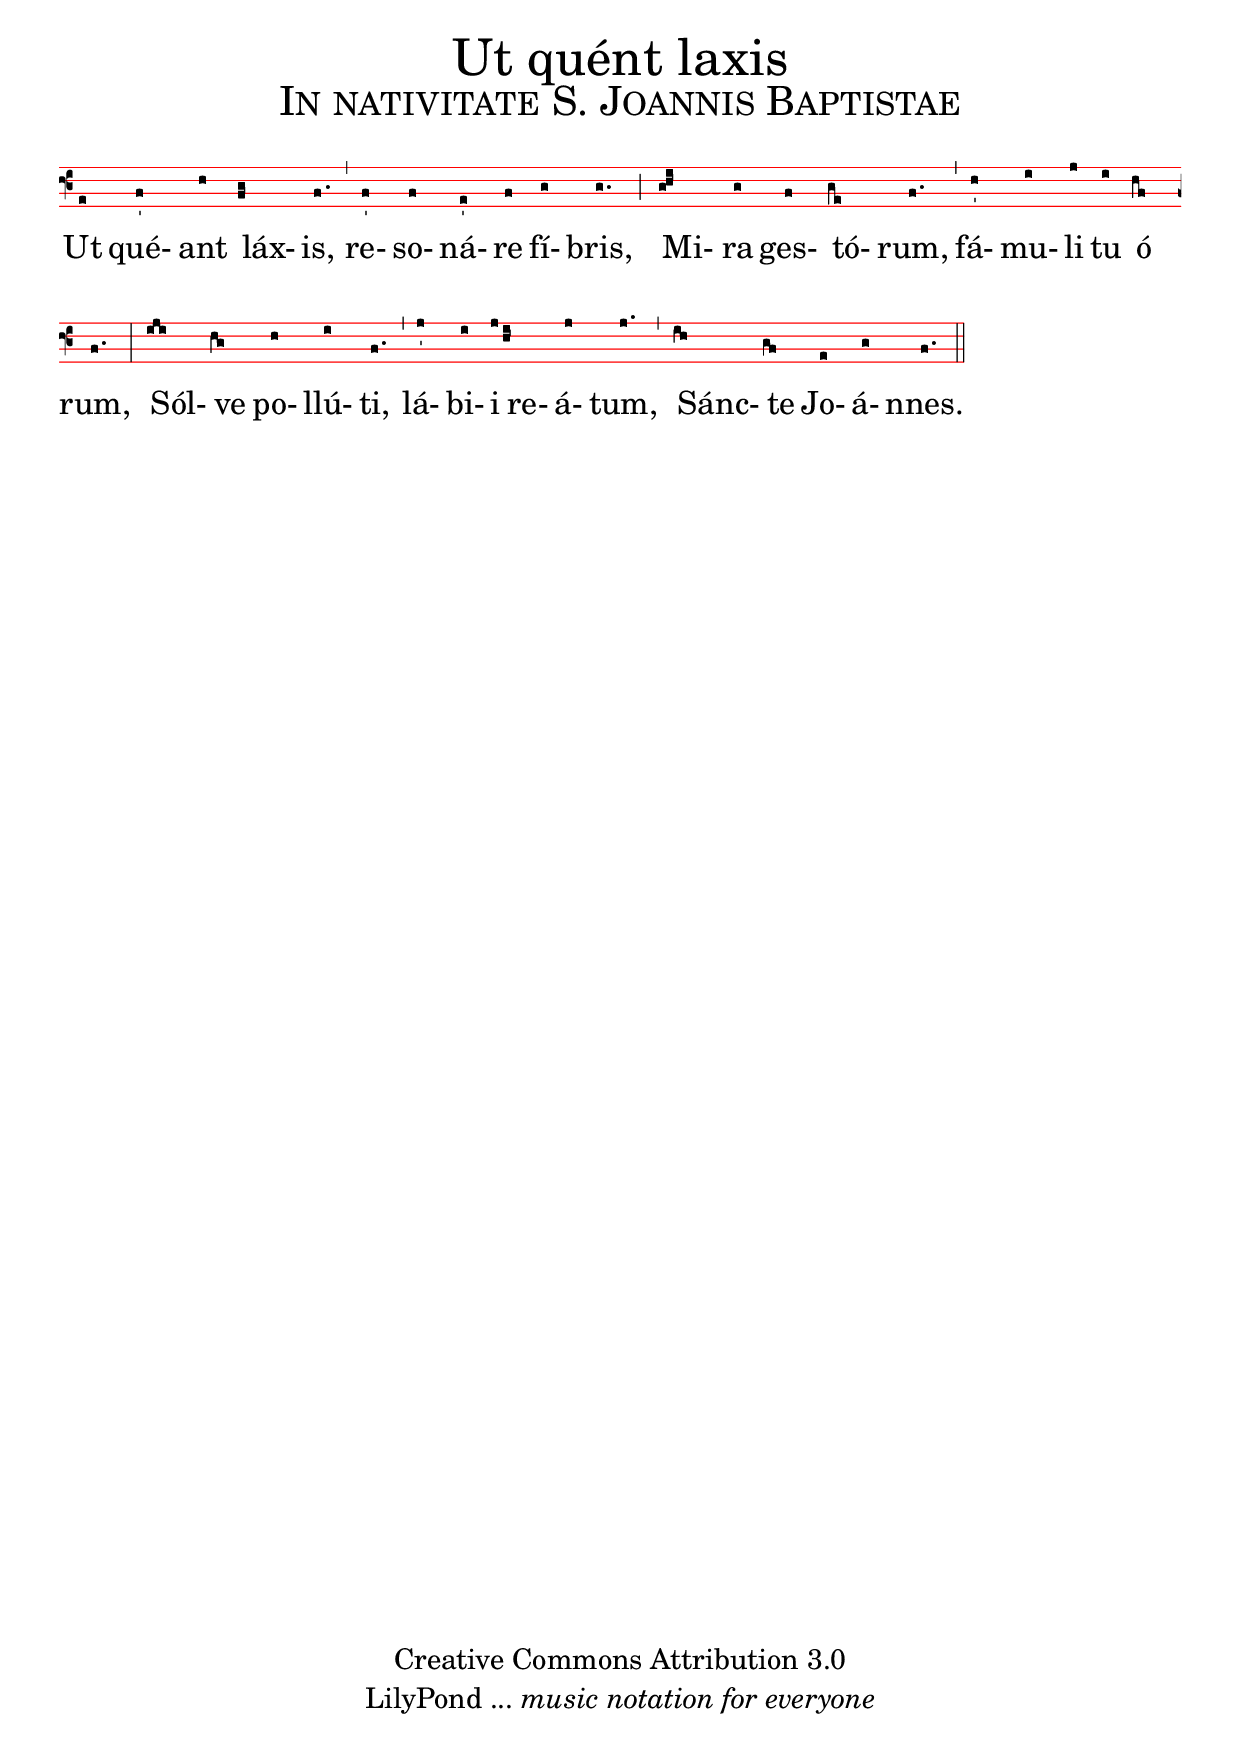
% ****************************************************************
%	Ut quent laxis - Cantus
%	by serach.sam@
% ****************************************************************
\language "espanol"
\include "gregorian.ly"
\version "2.18.0"

% --- Includes
%\include "texto.ily"

% --- Tamaño del pentagrama
#(set-global-staff-size 25)

% --- Cabecera
\markup { \fill-line { \center-column { \fontsize #5 "Ut quént laxis" \fontsize #3 \caps "In nativitate S. Joannis Baptistae" } } }
\markup { \fill-line { " " \center-column { \fontsize #2 "" \small "" } } }
\header {
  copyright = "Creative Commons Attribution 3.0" 
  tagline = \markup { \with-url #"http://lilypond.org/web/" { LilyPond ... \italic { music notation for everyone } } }
  breakbefore = ##t
}

% --- Musica
instrumento = \relative do {
  do re\ictus fa \[ re\melisma \pes mi\melismaEnd \] \augmentum re \divisioMinima
  re\ictus re do\ictus re mi \augmentum mi \divisioMaior
  \[ mi\melisma fa \pes sol\melismaEnd \] mi re \[ mi\melisma \flexa do\melismaEnd \] \augmentum re \divisioMinima
  fa\ictus sol la sol \[ fa\melisma \flexa re\melismaEnd \] \augmentum re \divisioMaxima
  \[ sol\melisma \pes la \flexa sol\melismaEnd \] \[ fa\melisma \flexa mi\melismaEnd \] fa sol \augmentum re \divisioMinima
  la'\ictus sol la \[ fa\melisma \pes sol\melismaEnd \] la \augmentum la \divisioMinima
  \[ sol\melisma \flexa fa\melismaEnd \] \[ mi\melisma \flexa re\melismaEnd \] do mi \augmentum re \finalis
}

% --- Texto
letra = \new Lyrics \lyricsto "cantus" {
  Ut qué- ant láx- is, 
  re- so- ná- re fí- bris,
  Mi- ra ges- tó- rum,
  fá- mu- li tu ó rum,
  Sól- ve po- llú- ti,
  lá- bi- i re- á- tum,	
  Sánc- te Jo- á- nnes.
}

% --- Partitura
\score {
  <<
     \new VaticanaVoice = "cantus" {
       \override Staff.StaffSymbol.line-count = #4
       \override Staff.StaffSymbol.color = #red
       \override Staff.LedgerLineSpanner.color = #red
       \hide Voice.Stem
       \override NoteHead.style = #'vaticana.punctum
       \clef "vaticana-fa2"
       \instrumento
     }
     \letra
  >>
  \midi {}
  \layout {}
}

% --- Pagina
\paper {
  #( set-default-paper-size "letter" )
}